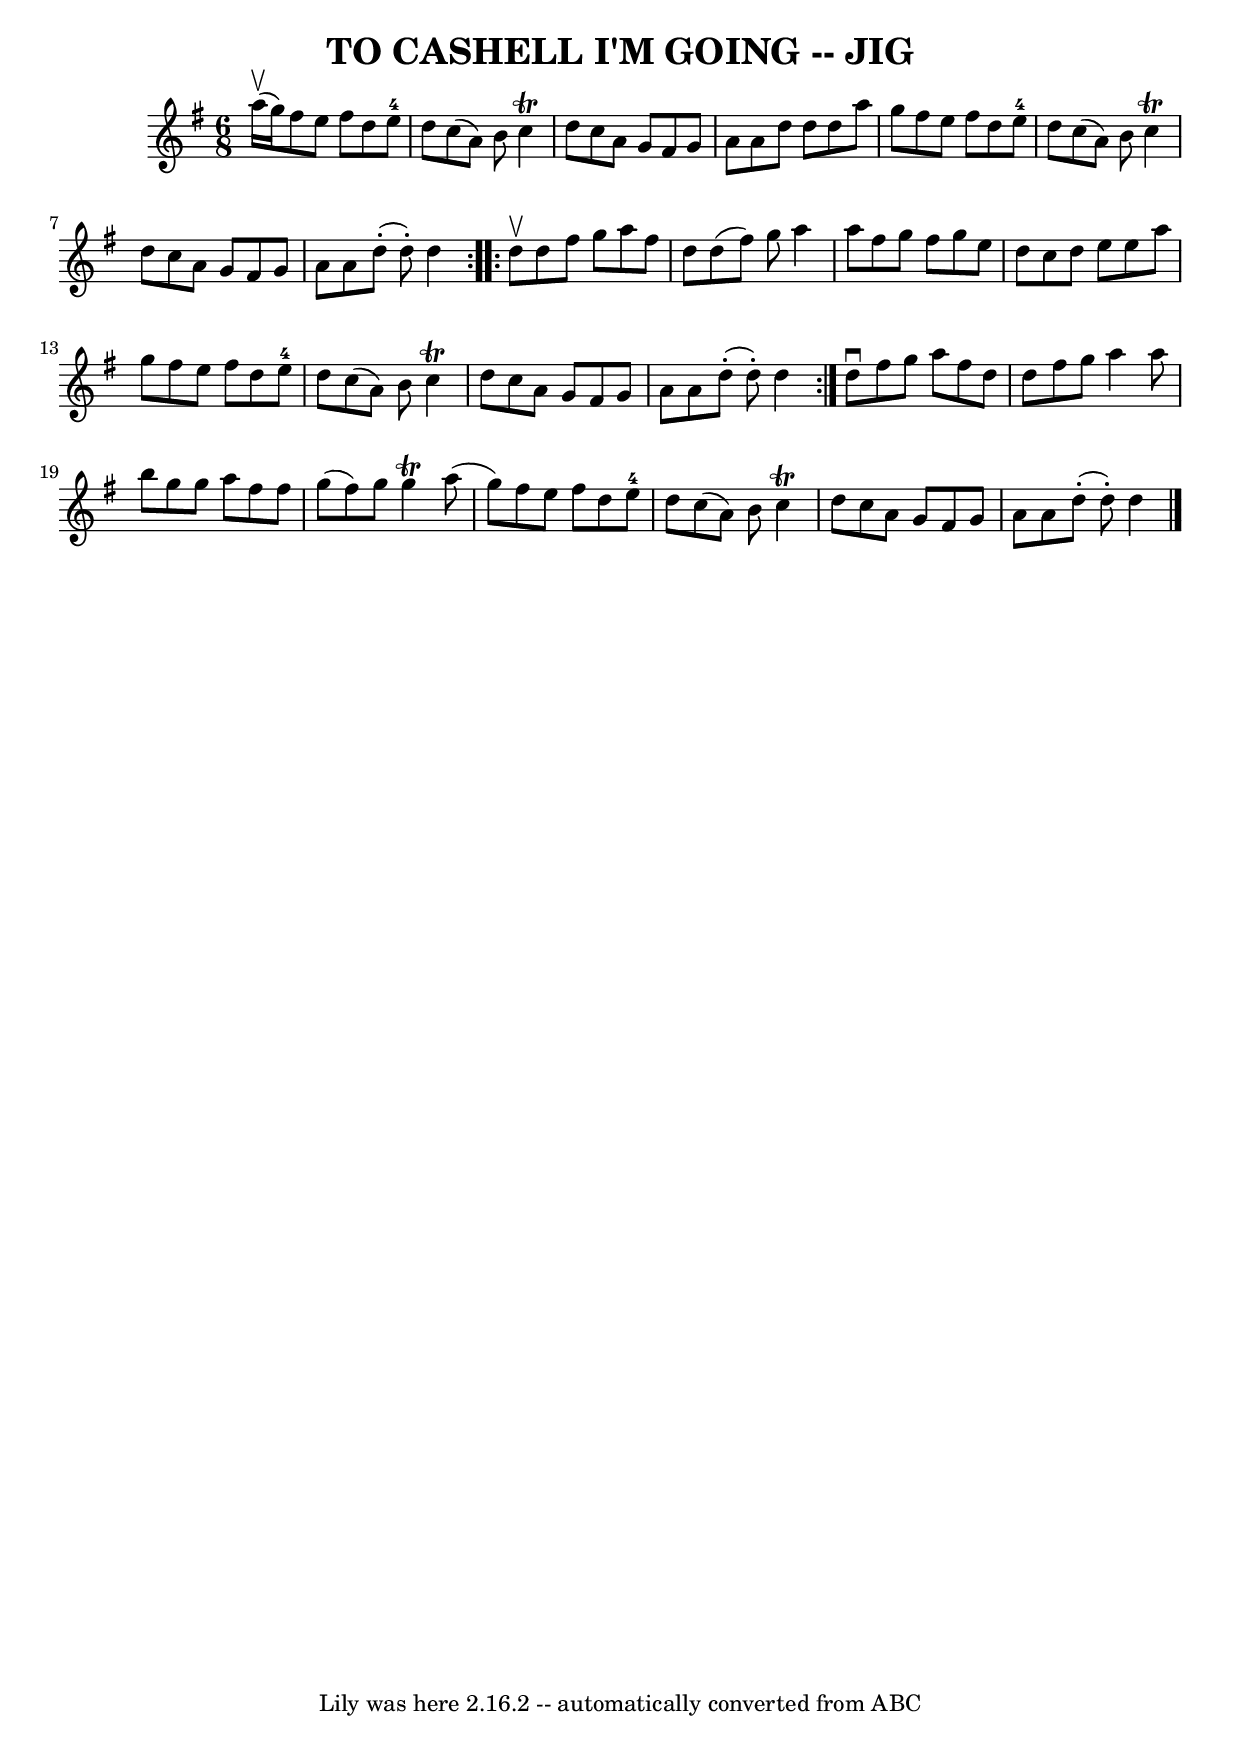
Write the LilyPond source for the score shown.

\version "2.16.2"
\include "Mammoth.ily"
\header {
  %% book = "Ryan's Mammoth Collection of Fiddle Tunes"
  crossRefNumber = "1"
  footnotes = "\\\\Bar 20 has wrong note lengths."
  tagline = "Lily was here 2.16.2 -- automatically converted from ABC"
  title = "TO CASHELL I'M GOING -- JIG"

}
voicedefault =  {



  \repeat volta 2 {

    \time 6/8 
    \key d \mixolydian
    a''16 (^\upbow g''16)       |
    
    fis''8 e''8 fis''8 d''8 e''8-4 d''8    |
    c''8 (a'8 
    ) b'8 c''4^\trill d''8    |
    c''8 a'8 g'8 fis'8    
    g'8 a'8    |
    a'8 d''8 d''8 d''8 a''8 g''8    
    |
    |
    fis''8 e''8 fis''8 d''8 e''8-4 d''8    
    |
    c''8 (a'8) b'8 c''4^\trill d''8    |
    c''8    
    a'8 g'8 fis'8 g'8 a'8    |
    a'8 d''8 (-. d''8 -.)  
    d''4    
  }     
  \repeat volta 2 {
    d''8^\upbow       |
    d''8 fis''8 
    g''8 a''8 fis''8 d''8    |
    d''8 (fis''8) g''8    
    a''4 a''8    |
    fis''8 g''8 fis''8 g''8 e''8 d''8    
    |
    c''8 d''8 e''8 e''8 a''8 g''8    |
    
    |
    fis''8 e''8 fis''8 d''8 e''8-4 d''8    |
    
    c''8 (a'8) b'8 c''4^\trill d''8    |
    c''8 a'8 g'8  
    fis'8 g'8 a'8    |
    a'8 d''8 (-. d''8 -.) d''4    
  }  
  d''8^\downbow fis''8 g''8 a''8 fis''8 d''8    |
  d''8 
  fis''8 g''8 a''4 a''8    |
  b''8 g''8 g''8 a''8    
  fis''8 fis''8    |
  g''8 (fis''8) g''8 g''4^\trill   
  a''8 (g''8)   |
  |
  fis''8 e''8 fis''8 d''8    
  e''8-4 d''8    |
  c''8 (a'8) b'8 c''4^\trill d''8    
  |
  c''8 a'8 g'8 fis'8 g'8 a'8    |
  a'8      
  d''8 (-. d''8 -.) d''4    \bar "|."   

}

\score{
  <<

    \context Staff="default"
    {
      \voicedefault 
      
    }

  >>
  \layout {
    
  }
  \midi {
  }

}
